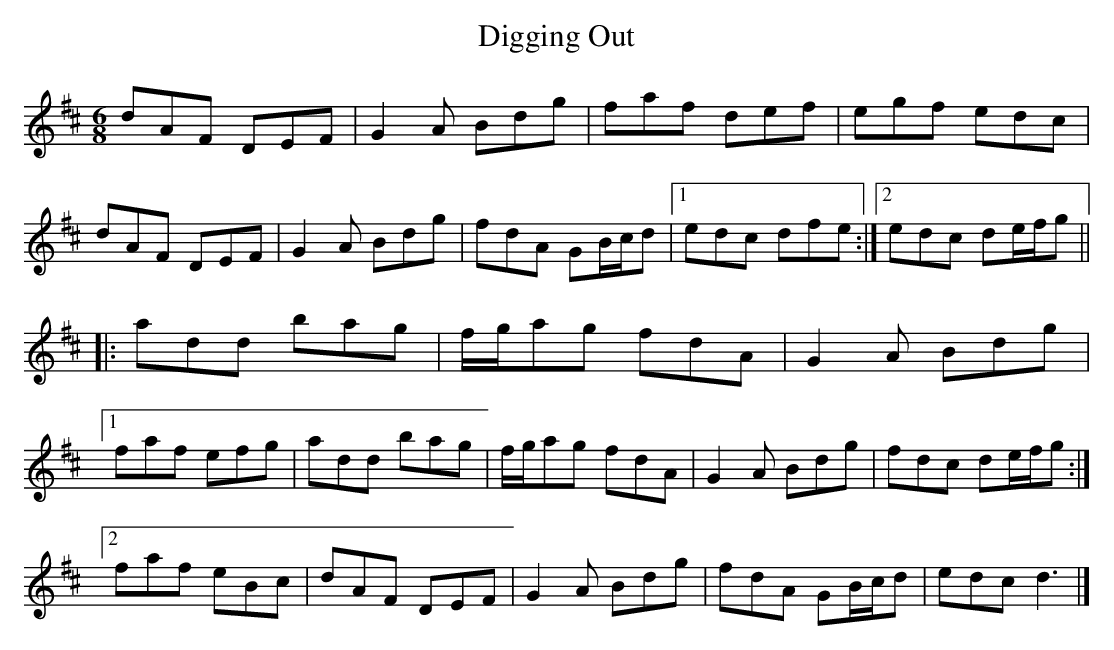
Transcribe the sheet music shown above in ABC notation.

X:1
T:Digging Out
L:1/8
M:6/8
K:D
dAF DEF | G2A Bdg | faf def | egf edc |
dAF DEF | G2A Bdg | fdA GB/c/d |[1 edc dfe :|[2 edc de/f/g ||
|: add bag | f/g/ag fdA | G2A Bdg |
[1 faf efg |add bag | f/g/ag fdA | G2A Bdg | fdc de/f/g :|
[2 faf eBc |dAF DEF | G2A Bdg | fdA GB/c/d | edc d3 |]
